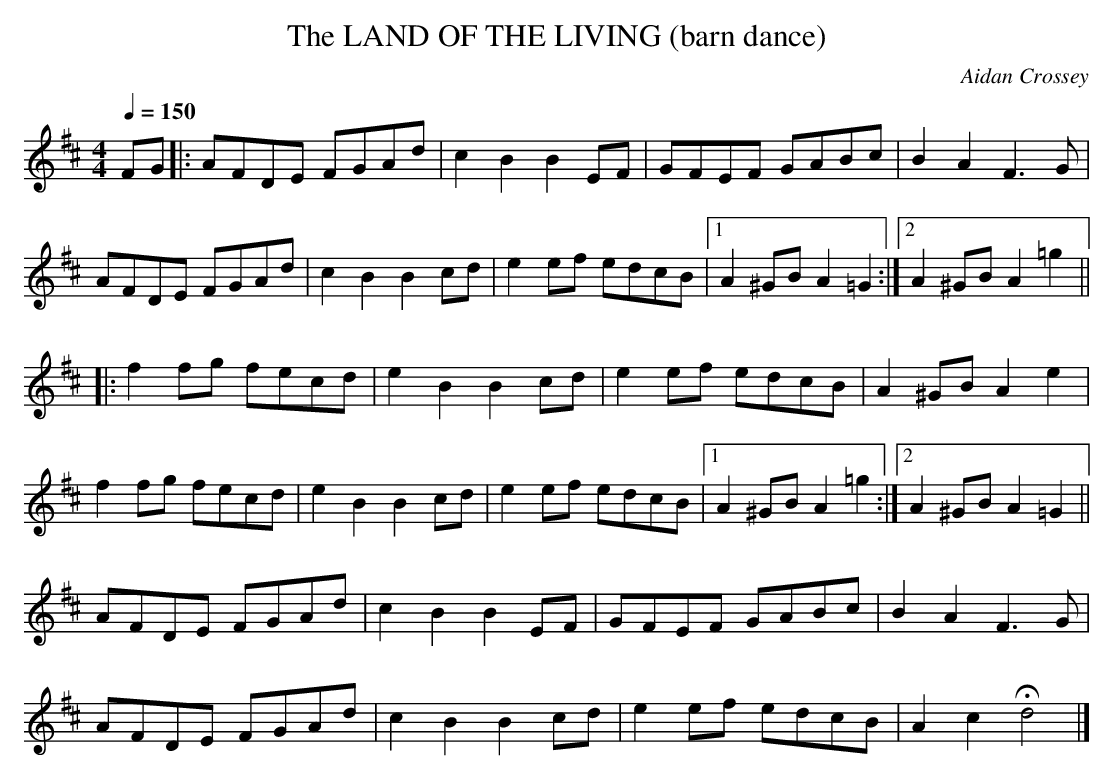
X:1
T:LAND OF THE LIVING (barn dance), The
C:Aidan Crossey
Q:1/4=150
M: 4/4
L: 1/8
K: D Major
FG|: AFDE FGAd|c2 B2 B2 EF|GFEF GABc|B2 A2 F3 G|
AFDE FGAd|c2 B2 B2 cd|e2 ef edcB|1 A2 ^GB A2 =G2:|\
[2 A2 ^GB A2 =g2||
|:f2 fg fecd|e2 B2 B2 cd|e2 ef edcB|A2 ^GB A2 e2|
f2 fg fecd|e2 B2 B2 cd|e2 ef edcB|1 A2 ^GB A2 =g2:|\
[2 A2 ^GB A2 =G2||
K:D major
AFDE FGAd|c2 B2 B2 EF|GFEF GABc|B2 A2 F3 G|
AFDE FGAd|c2 B2 B2 cd|e2 ef edcB|A2c2 Hd4|]
